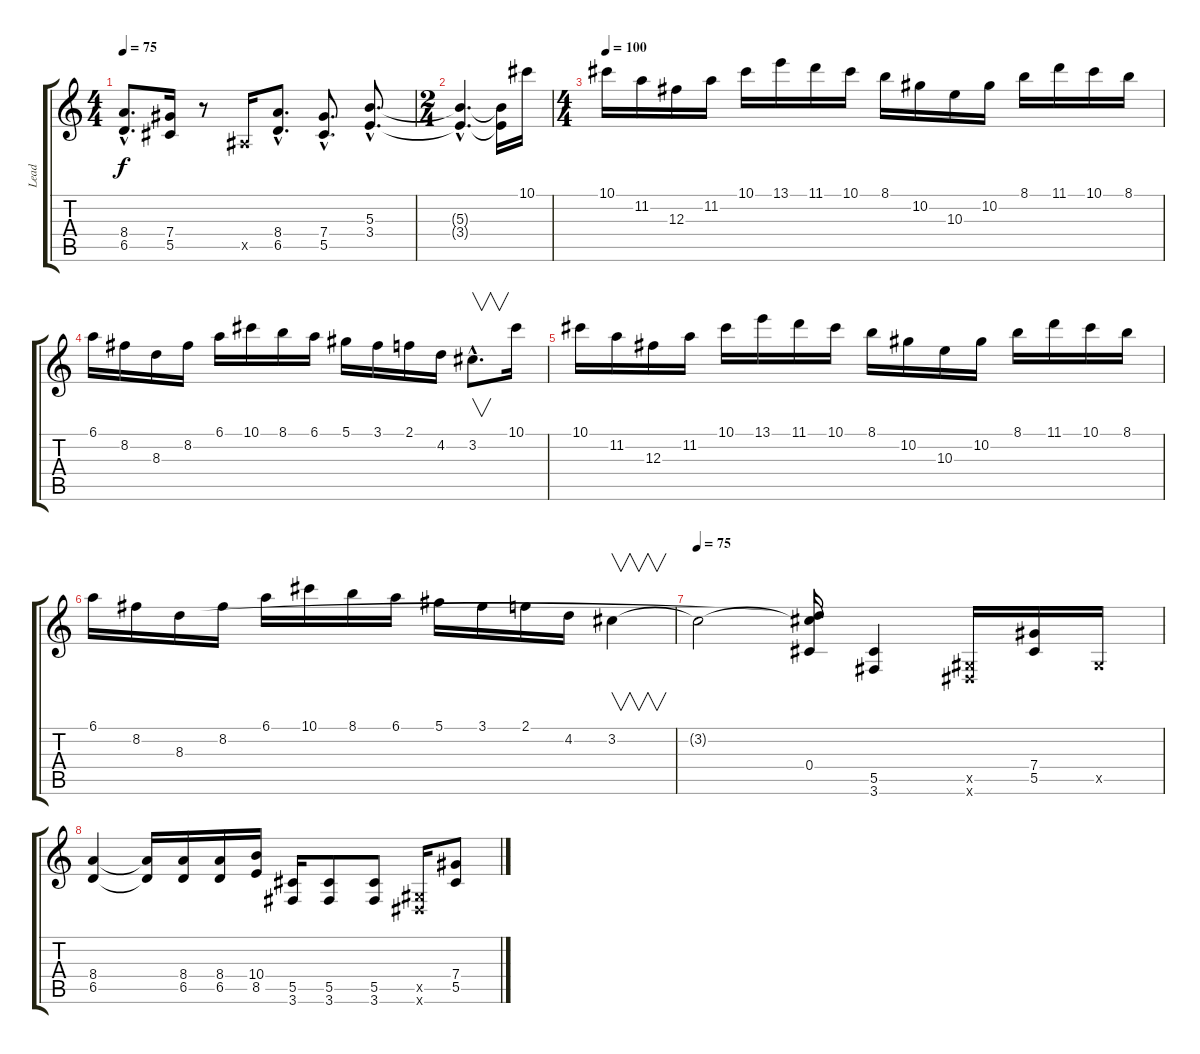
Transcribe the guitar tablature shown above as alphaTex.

\track ("Lead" "Lead") {instrument overdrivenguitar}
\staff {score tabs}
\tuning (Eb4 Bb3 Gb3 Db3 Ab2 Eb2) {hide}
\ts (4 4)
\tempo 75
\clef g2
\ks c
(8.4{hac} 6.5{hac}).8{d dy f} (7.4 5.5).16 r.8 2.5{x}.16 (8.4{hac} 6.5{hac}).8{d} (7.4{hac} 5.5{hac}).8{d} (5.3{hac} 3.4{hac}).8{d} |
\ts (2 4)
(5.3{hac t} 3.4{hac t}).4{d} (5.3{t} 3.4{t}).16 10.1.16 |
\ts (4 4)
\tempo 100
10.1.16 11.2.16 12.3.16 11.2.16 10.1.16 13.1.16 11.1.16 10.1.16 8.1.16 10.2.16 10.3.16 10.2.16 8.1.16 11.1.16 10.1.16 8.1.16 |
6.1.16 8.2.16 8.3.16 8.2.16 6.1.16 10.1.16 8.1.16 6.1.16 5.1.16 3.1.16 2.1.16 4.2.16 3.2{hac}.8{v d} 10.1.16 |
10.1.16 11.2.16 12.3.16 11.2.16 10.1.16 13.1.16 11.1.16 10.1.16 8.1.16 10.2.16 10.3.16 10.2.16 8.1.16 11.1.16 10.1.16 8.1.16 |
6.1.16 8.2.16 8.3.16 8.2.16 6.1.16 10.1.16 8.1.16 6.1.16 5.1.16 3.1.16 2.1.16 4.2.16 3.2.4{v} |
\tempo 75
3.2{t}.2 (3.2{t} 8.3{t} 0.4).16 (5.5 3.6).4 (0.5{x} 0.6{x}).16 (7.4 5.5).16 0.5{x}.16 |
(8.4 6.5).4 (8.4{t} 6.5{t}).16 (8.4 6.5).16 (8.4 6.5).16 (10.4 8.5).16 (5.5 3.6).16 (5.5 3.6).8 (5.5 3.6).8 (0.5{x} 0.6{x}).16 (7.4 5.5).8
